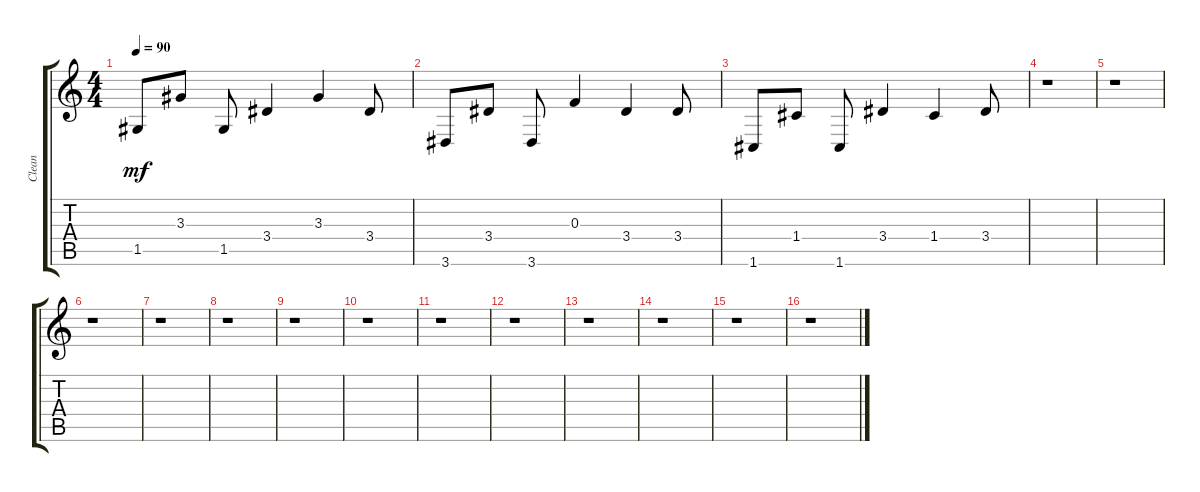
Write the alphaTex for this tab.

\track ("Clean" "Clean") {instrument acousticguitarsteel}
\staff {score tabs}
\tuning (D4 A3 F3 C3 G2 C2) {hide}
\ts (4 4)
\tempo 90
\clef g2
\ks c
1.5.8{dy mf} 3.3.8 1.5.8 3.4.4 3.3.4 3.4.8 |
3.6.8 3.4.8 3.6.8 0.3.4 3.4.4 3.4.8 |
1.6.8 1.4.8 1.6.8 3.4.4 1.4.4 3.4.8 |
r.1 |
r.1 |
r.1 |
r.1 |
r.1 |
r.1 |
r.1 |
r.1 |
r.1 |
r.1 |
r.1 |
r.1 |
r.1
